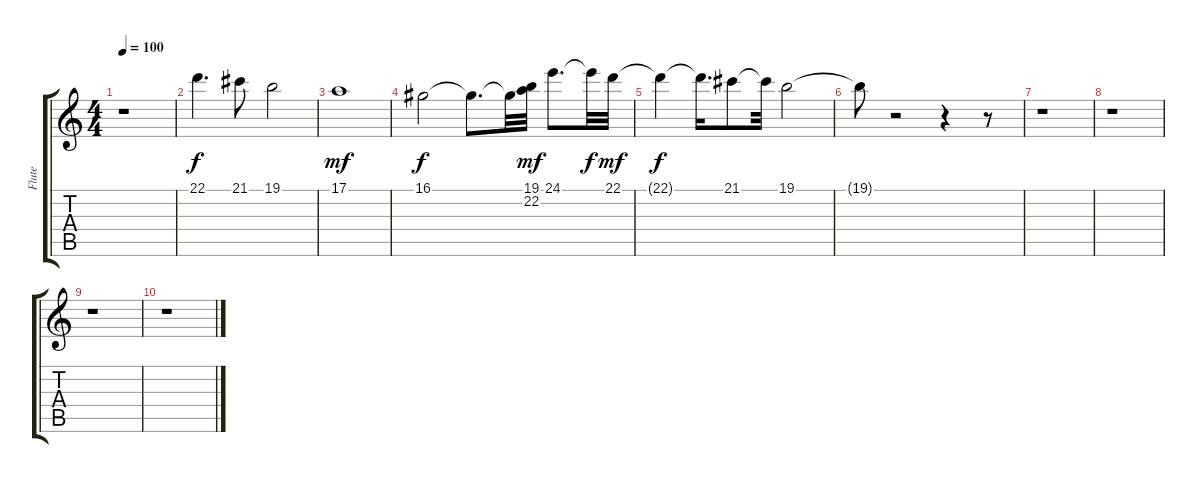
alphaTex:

\track ("Flute" "Flute") {instrument flute}
\staff {score tabs}
\tuning (E4 B3 G3 D3 A2 E2) {hide}
\ts (4 4)
\tempo 100
\clef g2
\ks c
r.1{dy f} |
22.1.4{d} 21.1.8 19.1.2 |
17.1.1{dy mf} |
16.1.2{dy f} 16.1{t}.8{d} 16.1{t}.32 (19.1 22.2).32{dy mf} 24.1.8{d} 24.1{t}.32{dy f} 22.1.32{dy mf} |
22.1{t}.4{dy f} 22.1{t}.16{d} 21.1.8 21.1{t}.32 19.1.2 |
19.1{t}.8 r.2 r.4 r.8 |
r.1 |
r.1 |
r.1 |
r.1
